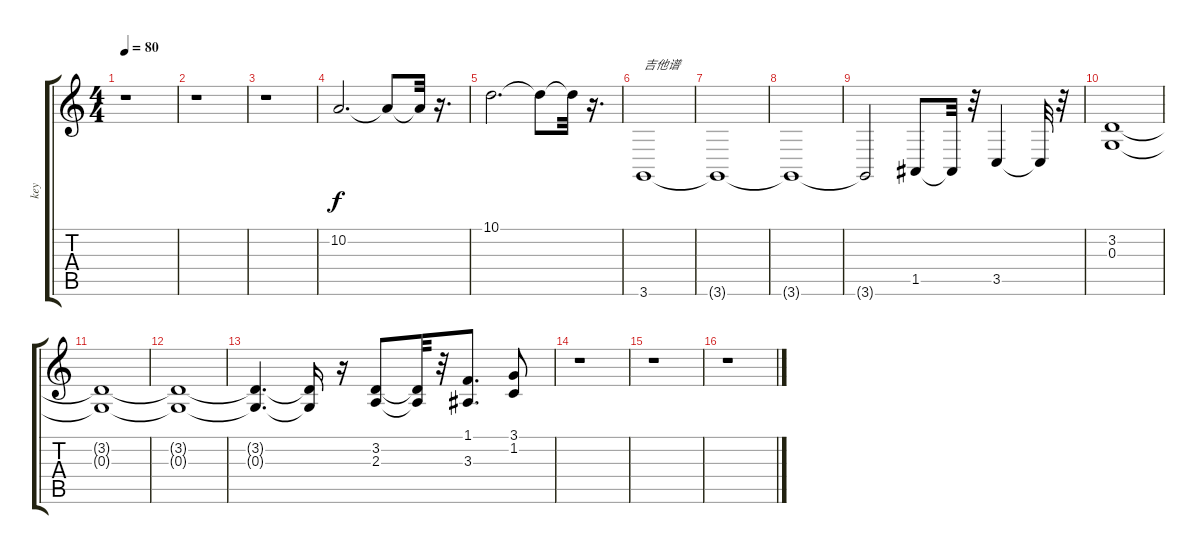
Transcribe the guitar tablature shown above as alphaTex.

\track ("key" "key") {instrument drawbarorgan}
\staff {score tabs}
\tuning (E4 B3 G3 D3 A2 E2) {hide}
\ts (4 4)
\tempo 80
\clef g2
\ks c
r.1{dy f instrument drawbarorgan} |
r.1 |
r.1 |
10.2.2{d instrument pad2warm} 10.2{t}.8 10.2{t}.32 r.16{d} |
10.1.2{d} 10.1{t}.8 10.1{t}.32 r.16{d} |
3.6.1{txt "吉他谱" instrument drawbarorgan} |
3.6{t}.1 |
3.6{t}.1 |
3.6{t}.2 1.5.8 1.5{t}.32 r.32 3.5.4 3.5{t}.32 r.32 |
(3.2 0.3).1 |
(3.2{t} 0.3{t}).1 |
(3.2{t} 0.3{t}).1 |
(3.2{t} 0.3{t}).4{d} (3.2{t} 0.3{t}).16 r.16 (3.2 2.3).8 (3.2{t} 2.3{t}).32 r.32 (1.1 3.3).8{d} (3.1 1.2).8 |
r.1 |
r.1 |
r.1
